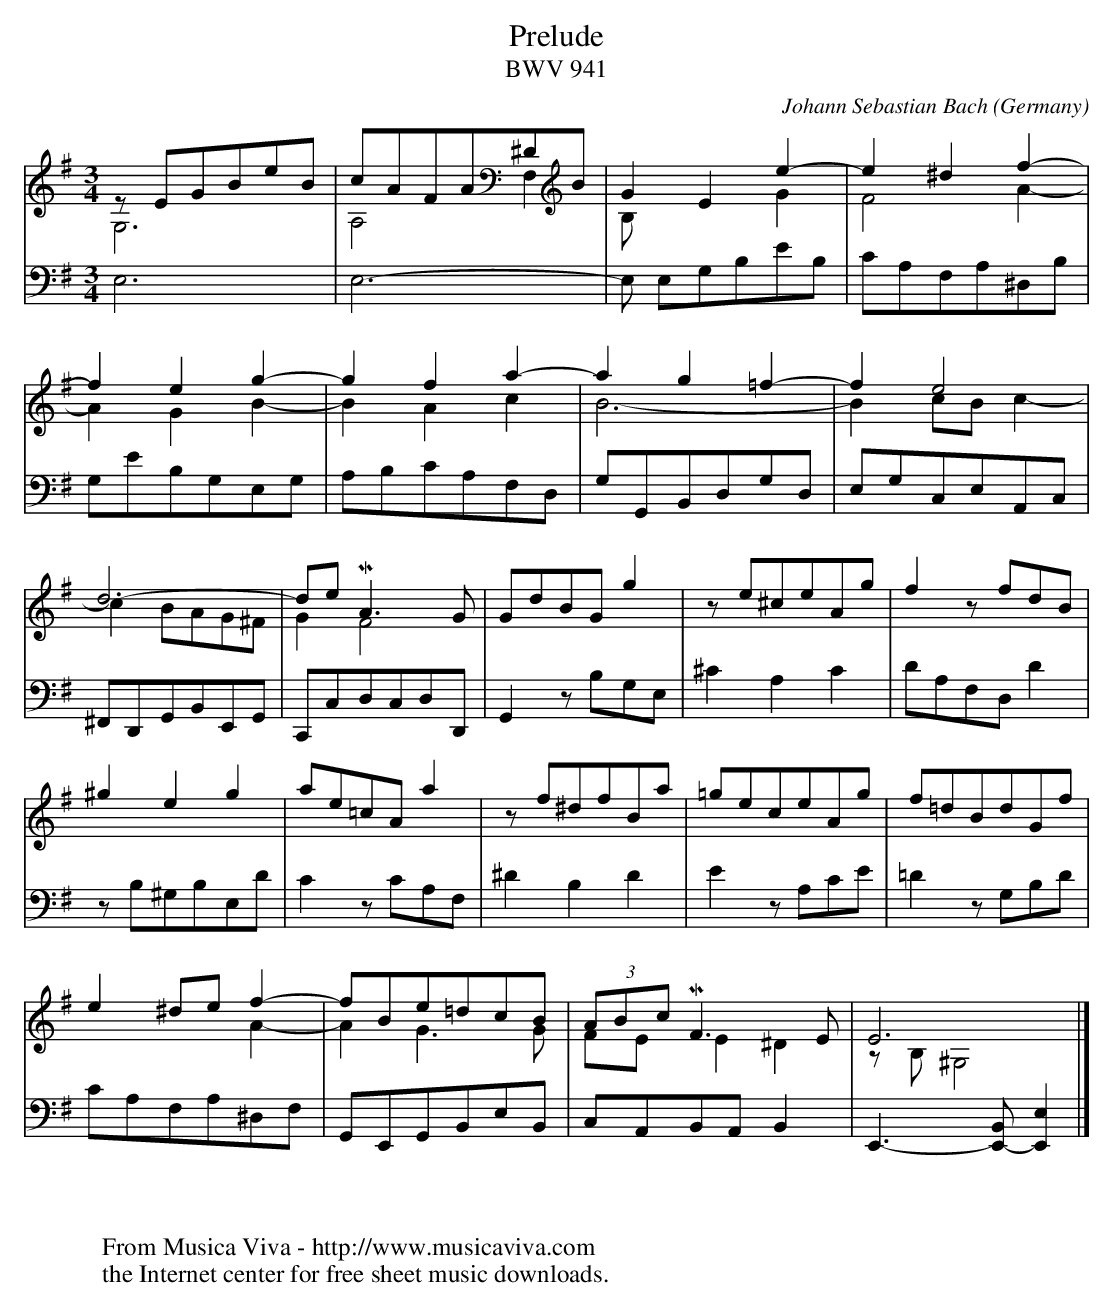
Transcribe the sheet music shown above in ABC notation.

X:1
T:Prelude
T:BWV 941
C:Johann Sebastian Bach
O:Germany
V:1 Program 1 6 up %Harpsichord
V:2 Program 1 6 merge down %Harpsichord
V:3 Program 1 6 bass %Harpsichord
M:3/4
L:1/8
K:Em
V:1
zEGBeB|cAFA^DB|G2E2e2-|e2^d2f2-|
V:2
G,6|A,4F,2|B, x x2G2|F4A2-|
V:3
E,6|E,6-|E, E,G,B,EB,|CA,F,A,^D,B,|
V:1
f2e2g2-|g2f2a2-|a2g2=f2-|f2e4|
V:2
A2G2B2-|B2A2c2|B6-|B2cBc2-|
V:3
G,EB,G,E,G,|A,B,CA,F,D,|G,G,,B,,D,G,D,|E,G,C,E,A,,C,|
V:1
d6-|deMA3G|GdBG g2|ze^ceAg|f2zfdB|
V:2
c2BAG^F|G2F4|x4x2|x4x2|x4x2|
V:3
^F,,D,,G,,B,,E,,G,,|C,,C,D,C,D,D,,|G,,2zB,G,E,|^C2A,2C2|DA,F,D,D2|
V:1
^g2e2g2|ae=cAa2|zf^dfBa|=geceAg|f=dBdGf|
V:2
x4x2|x4x2|x4x2|x4x2|x4x2|
V:3
zB,^G,B,E,D|C2zCA,F,|^D2B,2D2|E2zA,CE|=D2zG,B,D|
V:1
e2^def2-|fBe=dcB|(3ABc MF3E|E6|]
V:2
x4A2-|A2G3G|FEE2^D2|zB,^G,4|]
V:3
CA,F,A,^D,F,|G,,E,,G,,B,,E,B,,|C,A,,B,,A,,B,,2|\
E,,3-[E,,-B,,-][E,,2E,2]|]
W:
W:
W:  From Musica Viva - http://www.musicaviva.com
W:  the Internet center for free sheet music downloads.
